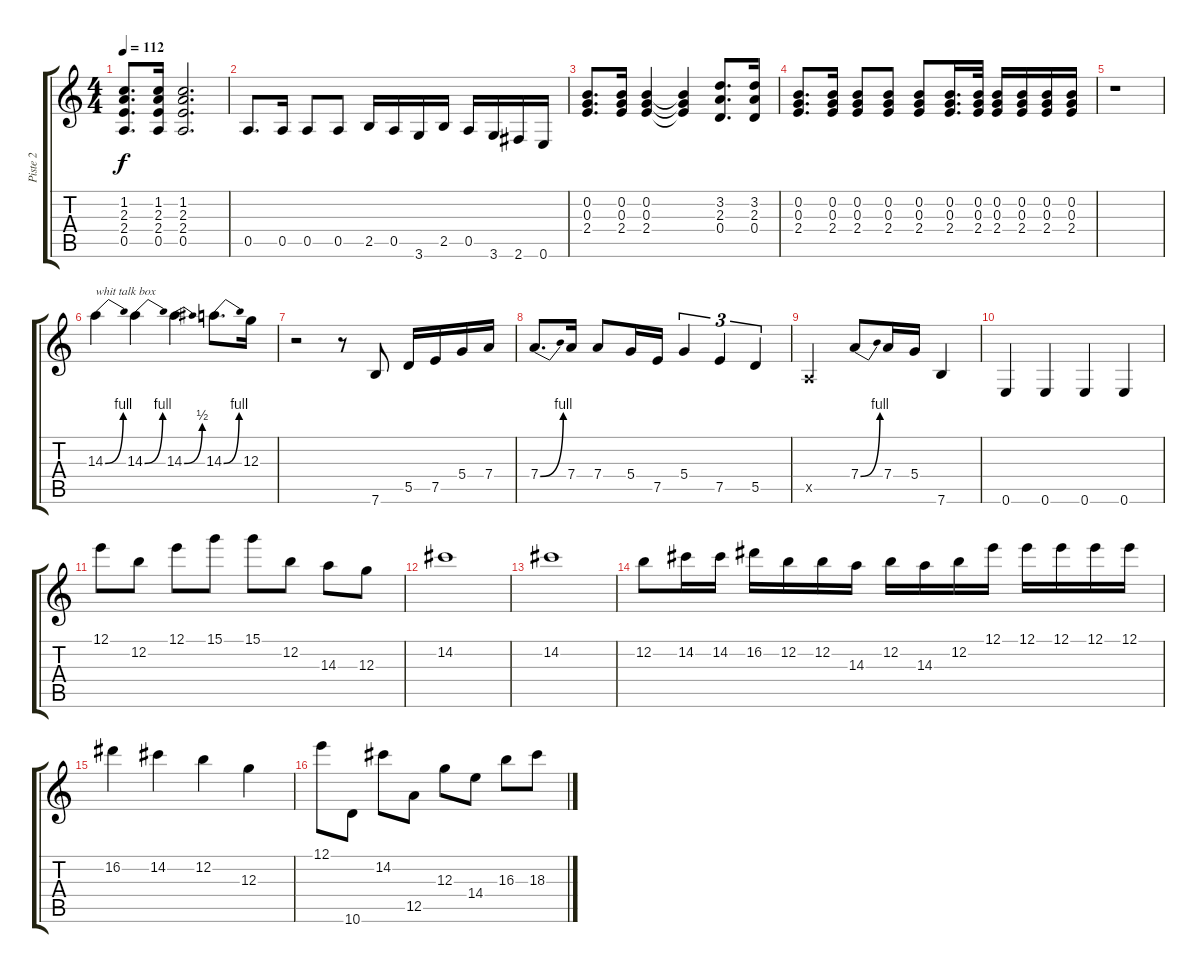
\track ("Piste 2" "Piste 2") {instrument acousticguitarnylon}
\staff {score tabs}
\tuning (E4 B3 G3 D3 A2 E2) {hide}
\ts (4 4)
\tempo 112
\clef g2
\ks c
(1.2 2.3 2.4 0.5).8{d dy f} (1.2 2.3 2.4 0.5).16 (1.2 2.3 2.4 0.5).2{d} |
0.5.8{d} 0.5.16 0.5.8 0.5.8 2.5.16 0.5.16 3.6.16 2.5.16 0.5.16 3.6.16 2.6.16 0.6.16 |
(0.2 0.3 2.4).8{d} (0.2 0.3 2.4).16 (0.2 0.3 2.4).4 (0.2{t} 0.3{t} 2.4{t}).4 (3.2 2.3 0.4).8{d} (3.2 2.3 0.4).16 |
(0.2 0.3 2.4).8{d} (0.2 0.3 2.4).16 (0.2 0.3 2.4).8 (0.2 0.3 2.4).8 (0.2 0.3 2.4).8 (0.2 0.3 2.4).16{d} (0.2 0.3 2.4).32 (0.2 0.3 2.4).16 (0.2 0.3 2.4).16 (0.2 0.3 2.4).16 (0.2 0.3 2.4).16 |
r.1 |
14.3{be (bend 0 0 60 4)}.4{txt "whit talk box"} 14.3{be (bend 0 0 60 4)}.4 14.3{be (bend 0 0 60 2)}.4 14.3{be (bend 0 0 60 4)}.8{d} 12.3.16 |
r.2 r.8 7.6.8 5.5.16 7.5.16 5.4.16 7.4.16 |
7.4{be (bend 0 0 60 4)}.8{d} 7.4.16 7.4.8 5.4.16 7.5.16 5.4.4{tu (3 2)} 7.5.4{tu (3 2)} 5.5.4{tu (3 2)} |
0.5{x}.2 7.4{be (bend 0 0 60 4)}.8 7.4.16 5.4.16 7.6.4 |
0.6.4 0.6.4 0.6.4 0.6.4 |
12.1.8 12.2.8 12.1.8 15.1.8 15.1.8 12.2.8 14.3.8 12.3.8 |
14.2.1 |
14.2.1 |
12.2.8 14.2.16 14.2.16 16.2.16 12.2.16 12.2.16 14.3.16 12.2.16 14.3.16 12.2.16 12.1.16 12.1.16 12.1.16 12.1.16 12.1.16 |
16.2.4 14.2.4 12.2.4 12.3.4 |
12.1.8 10.6.8 14.2.8 12.5.8 12.3.8 14.4.8 16.3.8 18.3.8
